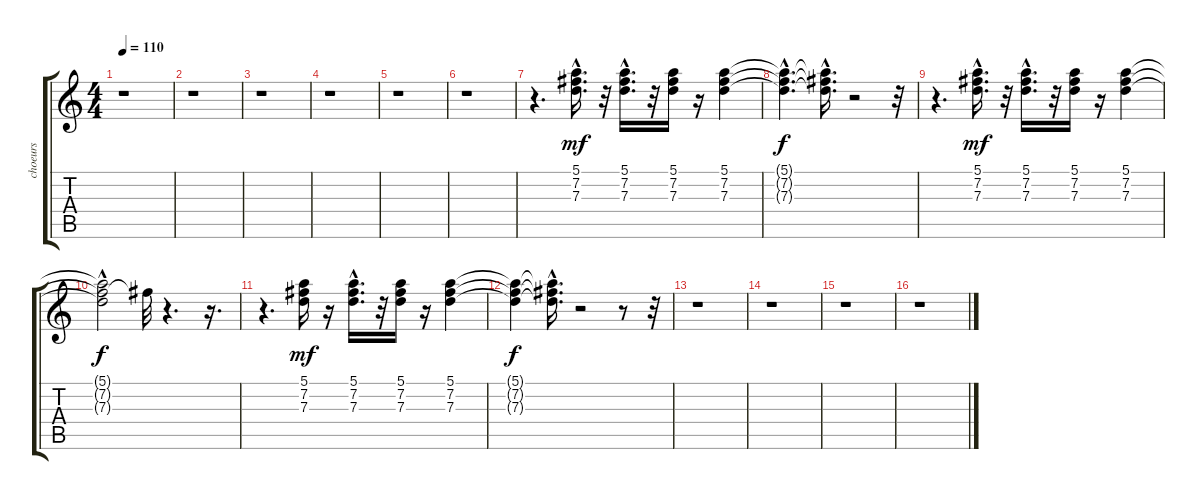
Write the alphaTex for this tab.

\track ("choeurs" "choeurs") {instrument distortionguitar}
\staff {score tabs}
\tuning (E4 B3 G3 D3 A2 E2) {hide}
\ts (4 4)
\tempo 110
\clef g2
\ks c
r.1{dy f} |
r.1 |
r.1 |
r.1 |
r.1 |
r.1 |
r.4{d} (5.1 7.2 7.3{hac}).16{d dy mf} r.32 (5.1 7.2 7.3{hac}).16{d} r.32 (5.1 7.2 7.3).16 r.16 (5.1 7.2 7.3).4 |
(5.1{hac t} 7.2{hac t} 7.3{hac t}).4{d dy f} (5.1{hac t} 7.2{hac t} 7.3{t}).16{d} r.2 r.32 |
r.4{d} (5.1{hac} 7.2{hac} 7.3{hac}).16{d dy mf} r.32 (5.1 7.2 7.3{hac}).16{d} r.32 (5.1 7.2 7.3).16 r.16 (5.1 7.2 7.3).4 |
(5.1{hac t} 7.2{t} 7.3{hac t}).2{dy f} 7.2{t}.32 r.4{d} r.16{d} |
r.4{d} (5.1 7.2 7.3).16{dy mf} r.16 (5.1{hac} 7.2{hac} 7.3{hac}).16{d} r.32 (5.1 7.2 7.3).16 r.16 (5.1 7.2 7.3).4 |
(5.1{t} 7.2{t} 7.3{t}).4{dy f} (5.1{t} 7.2{hac t} 7.3{t}).16{d} r.2 r.8 r.32 |
r.1 |
r.1 |
r.1 |
r.1
